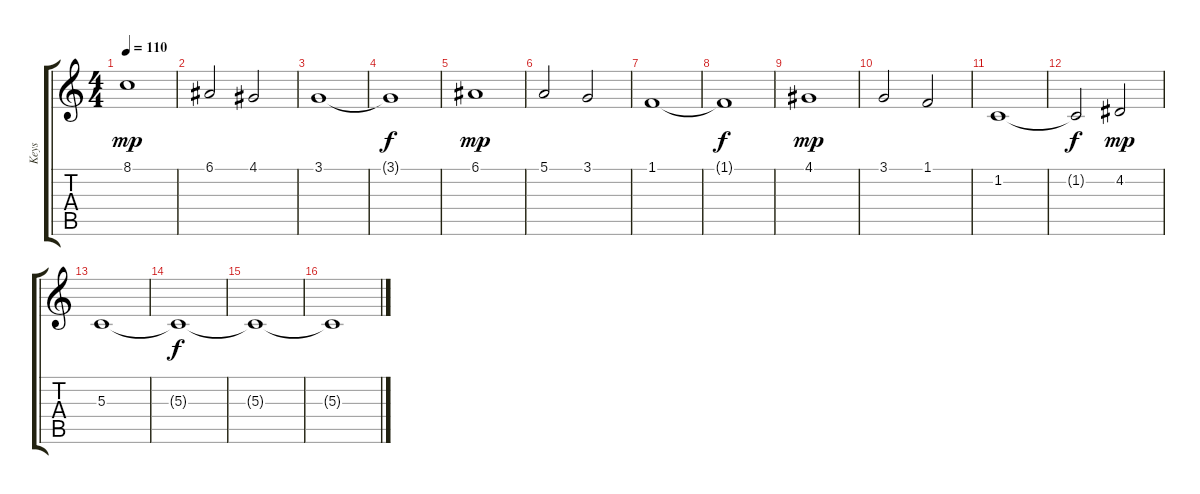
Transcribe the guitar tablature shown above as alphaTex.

\track ("Keys" "Keys") {instrument stringensemble1}
\staff {score tabs}
\tuning (E4 B3 G3 D3 A2 E2) {hide}
\ts (4 4)
\tempo 110
\clef g2
\ks c
8.1.1{dy mp} |
6.1.2 4.1.2 |
3.1.1 |
3.1{t}.1{dy f} |
6.1.1{dy mp} |
5.1.2 3.1.2 |
1.1.1 |
1.1{t}.1{dy f} |
4.1.1{dy mp} |
3.1.2 1.1.2 |
1.2.1 |
1.2{t}.2{dy f} 4.2.2{dy mp} |
5.3.1 |
5.3{t}.1{dy f} |
5.3{t}.1 |
5.3{t}.1
